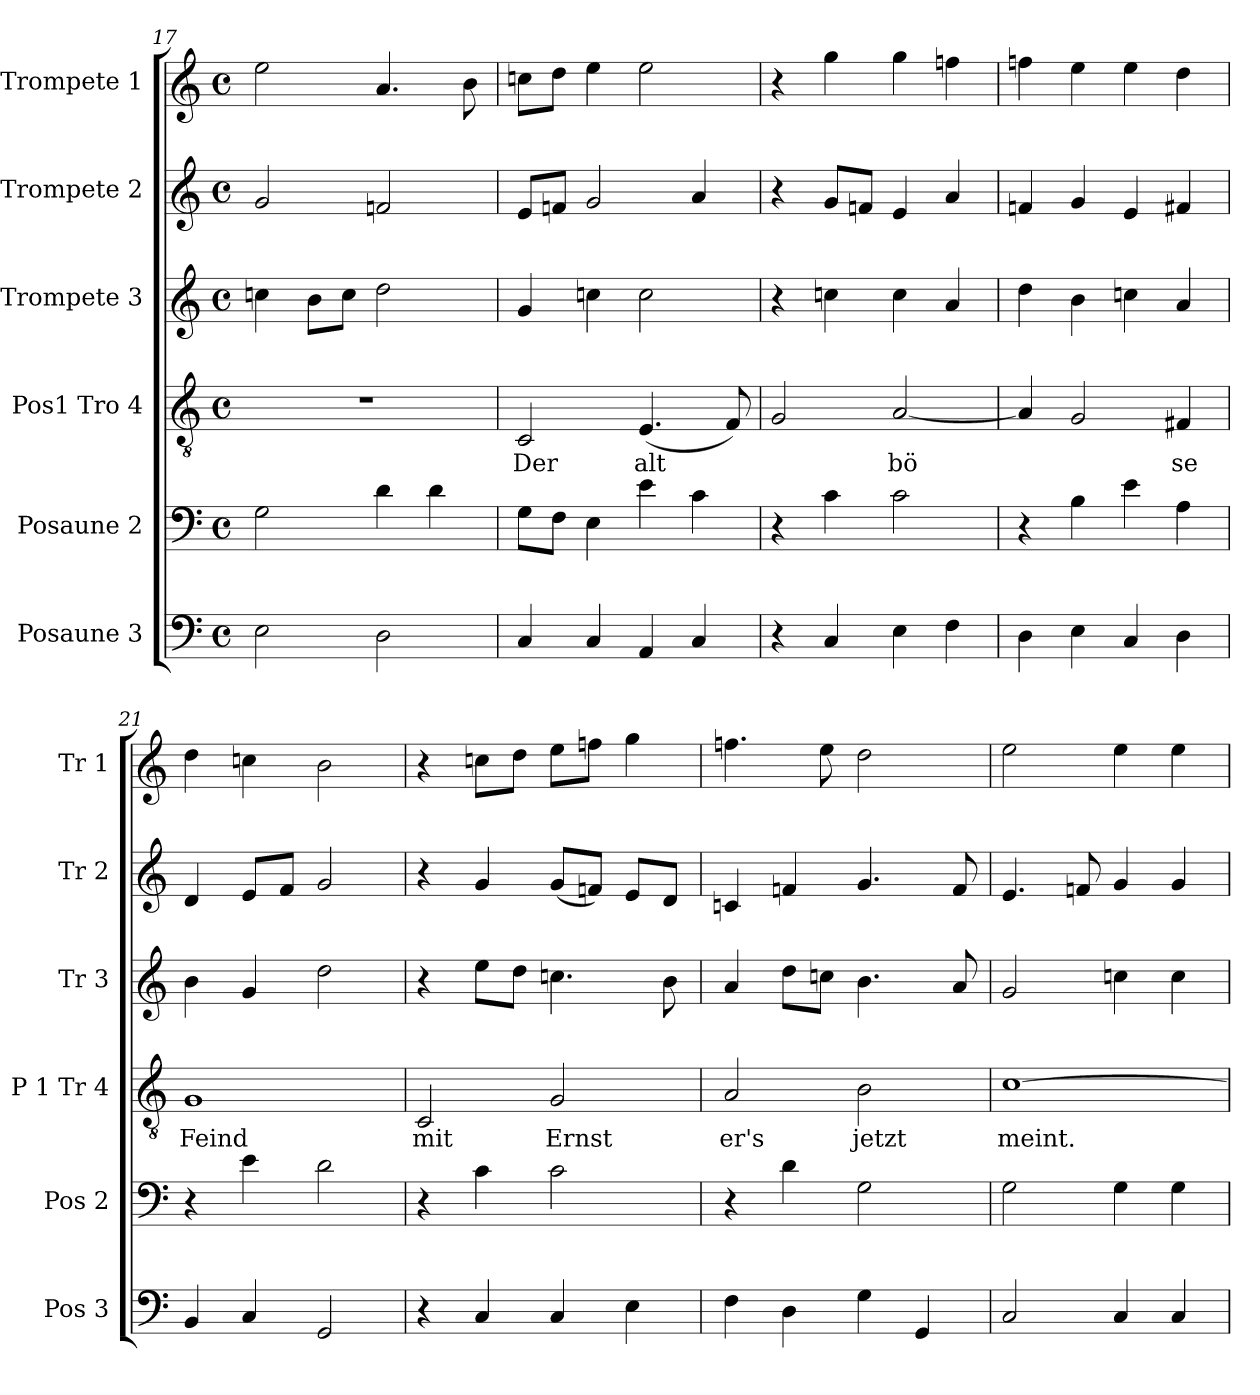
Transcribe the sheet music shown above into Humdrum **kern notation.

**kern	**kern	**kern	**text	**kern	**kern	**kern
*part6	*part5	*part4	*part4	*part3	*part2	*part1
*staff6	*staff5	*staff4	*staff4	*staff3	*staff2	*staff1
*I"Posaune 3	*I"Posaune 2	*I"Pos1 Tro 4	*	*I"Trompete 3	*I"Trompete 2	*I"Trompete 1
*I'Pos 3	*I'Pos 2	*I'P 1 Tr 4	*	*I'Tr 3	*I'Tr 2	*I'Tr 1
*clefF4	*clefF4	*clefGv2	*	*clefG2	*clefG2	*clefG2
*	*	*	*	*ITrd1c2	*ITrd1c2	*ITrd1c2
*M4/4	*M4/4	*M4/4	*	*M4/4	*M4/4	*M4/4
*met(c)	*met(c)	*met(c)	*	*met(c)	*met(c)	*met(c)
=17	=17	=17	=17	=17	=17	=17
2E	2G	1r	.	4b-	2f	2dd
.	.	.	.	8aL	.	.
.	.	.	.	8b-J	.	.
2D	4d	.	.	2cc	2e-	4.g
.	4d	.	.	.	.	.
.	.	.	.	.	.	8a
!!LO:LB:g=z
=18	=18	=18	=18	=18	=18	=18
4C	8GL	2C	Der	4f	8dL	8b-L
.	8FJ	.	.	.	8e-J	8ccJ
4C	4E	.	.	4b-	2f	4dd
4AA	4e	(<4.E	alt	2b-	.	2dd
4C	4c	.	.	.	4g	.
.	.	8F)	.	.	.	.
=19	=19	=19	=19	=19	=19	=19
4r	4r	2G	.	4r	4r	4r
4C	4c	.	.	4b-	8fL	4ff
.	.	.	.	.	8e-J	.
4E	2c	[2A	bö	4b-	4d	4ff
4F	.	.	.	4g	4g	4ee-
=20	=20	=20	=20	=20	=20	=20
4D	4r	4A]	.	4cc	4e-	4ee-
4E	4B	2G	.	4a	4f	4dd
4C	4e	.	.	4b-	4d	4dd
4D	4A	4F#	se	4g	4e	4cc
=21	=21	=21	=21	=21	=21	=21
4BB	4r	1G	Feind	4a	4c	4cc
4C	4e	.	.	4f	8dL	4b-
.	.	.	.	.	8eJ	.
2GG	2d	.	.	2cc	2f	2a
=22	=22	=22	=22	=22	=22	=22
4r	4r	2C	mit	4r	4r	4r
4C	4c	.	.	8ddL	4f	8b-L
.	.	.	.	8ccJ	.	8ccJ
4C	2c	2G	Ernst	4.b-	(<8fL	8ddL
.	.	.	.	.	8e-J)	8ee-J
4E	.	.	.	.	8dL	4ff
.	.	.	.	8a	8cJ	.
!!LO:LB:g=z
=23	=23	=23	=23	=23	=23	=23
4F	4r	2A	er's	4g	4B-	4.ee-
4D	4d	.	.	8ccL	4e-	.
.	.	.	.	8b-J	.	8dd
4G	2G	2B	jetzt	4.a	4.f	2cc
4GG	.	.	.	.	.	.
.	.	.	.	8g	8e-	.
=24	=24	=24	=24	=24	=24	=24
2C	2G	[1c	meint.	2f	4.d	2dd
.	.	.	.	.	8e-	.
4C	4G	.	.	4b-\	4f	4dd
4C	4G	.	.	4b-\	4f	4dd
=	=	=	=	=	=	=
*-	*-	*-	*-	*-	*-	*-
